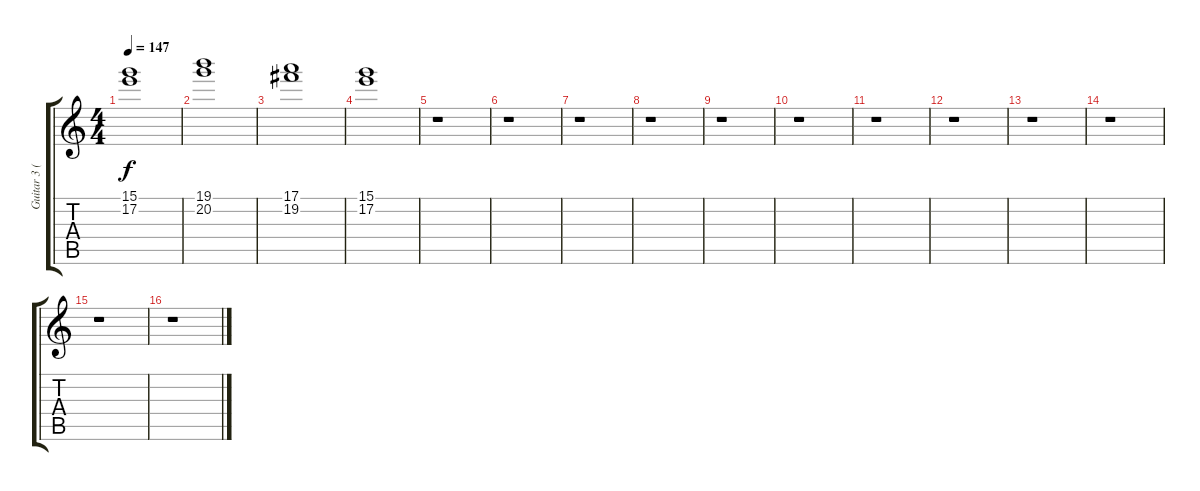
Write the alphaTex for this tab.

\track ("Guitar 3 (Little Fills)" "Guitar 3 (") {instrument distortionguitar}
\staff {score tabs}
\tuning (E4 B3 G3 D3 A2 E2) {hide}
\ts (4 4)
\tempo 147
\clef g2
\ks c
(15.1 17.2).1{dy f} |
(19.1 20.2).1 |
(17.1 19.2).1 |
(15.1 17.2).1 |
r.1 |
r.1 |
r.1 |
r.1 |
r.1 |
r.1 |
r.1 |
r.1 |
r.1 |
r.1 |
r.1 |
r.1
